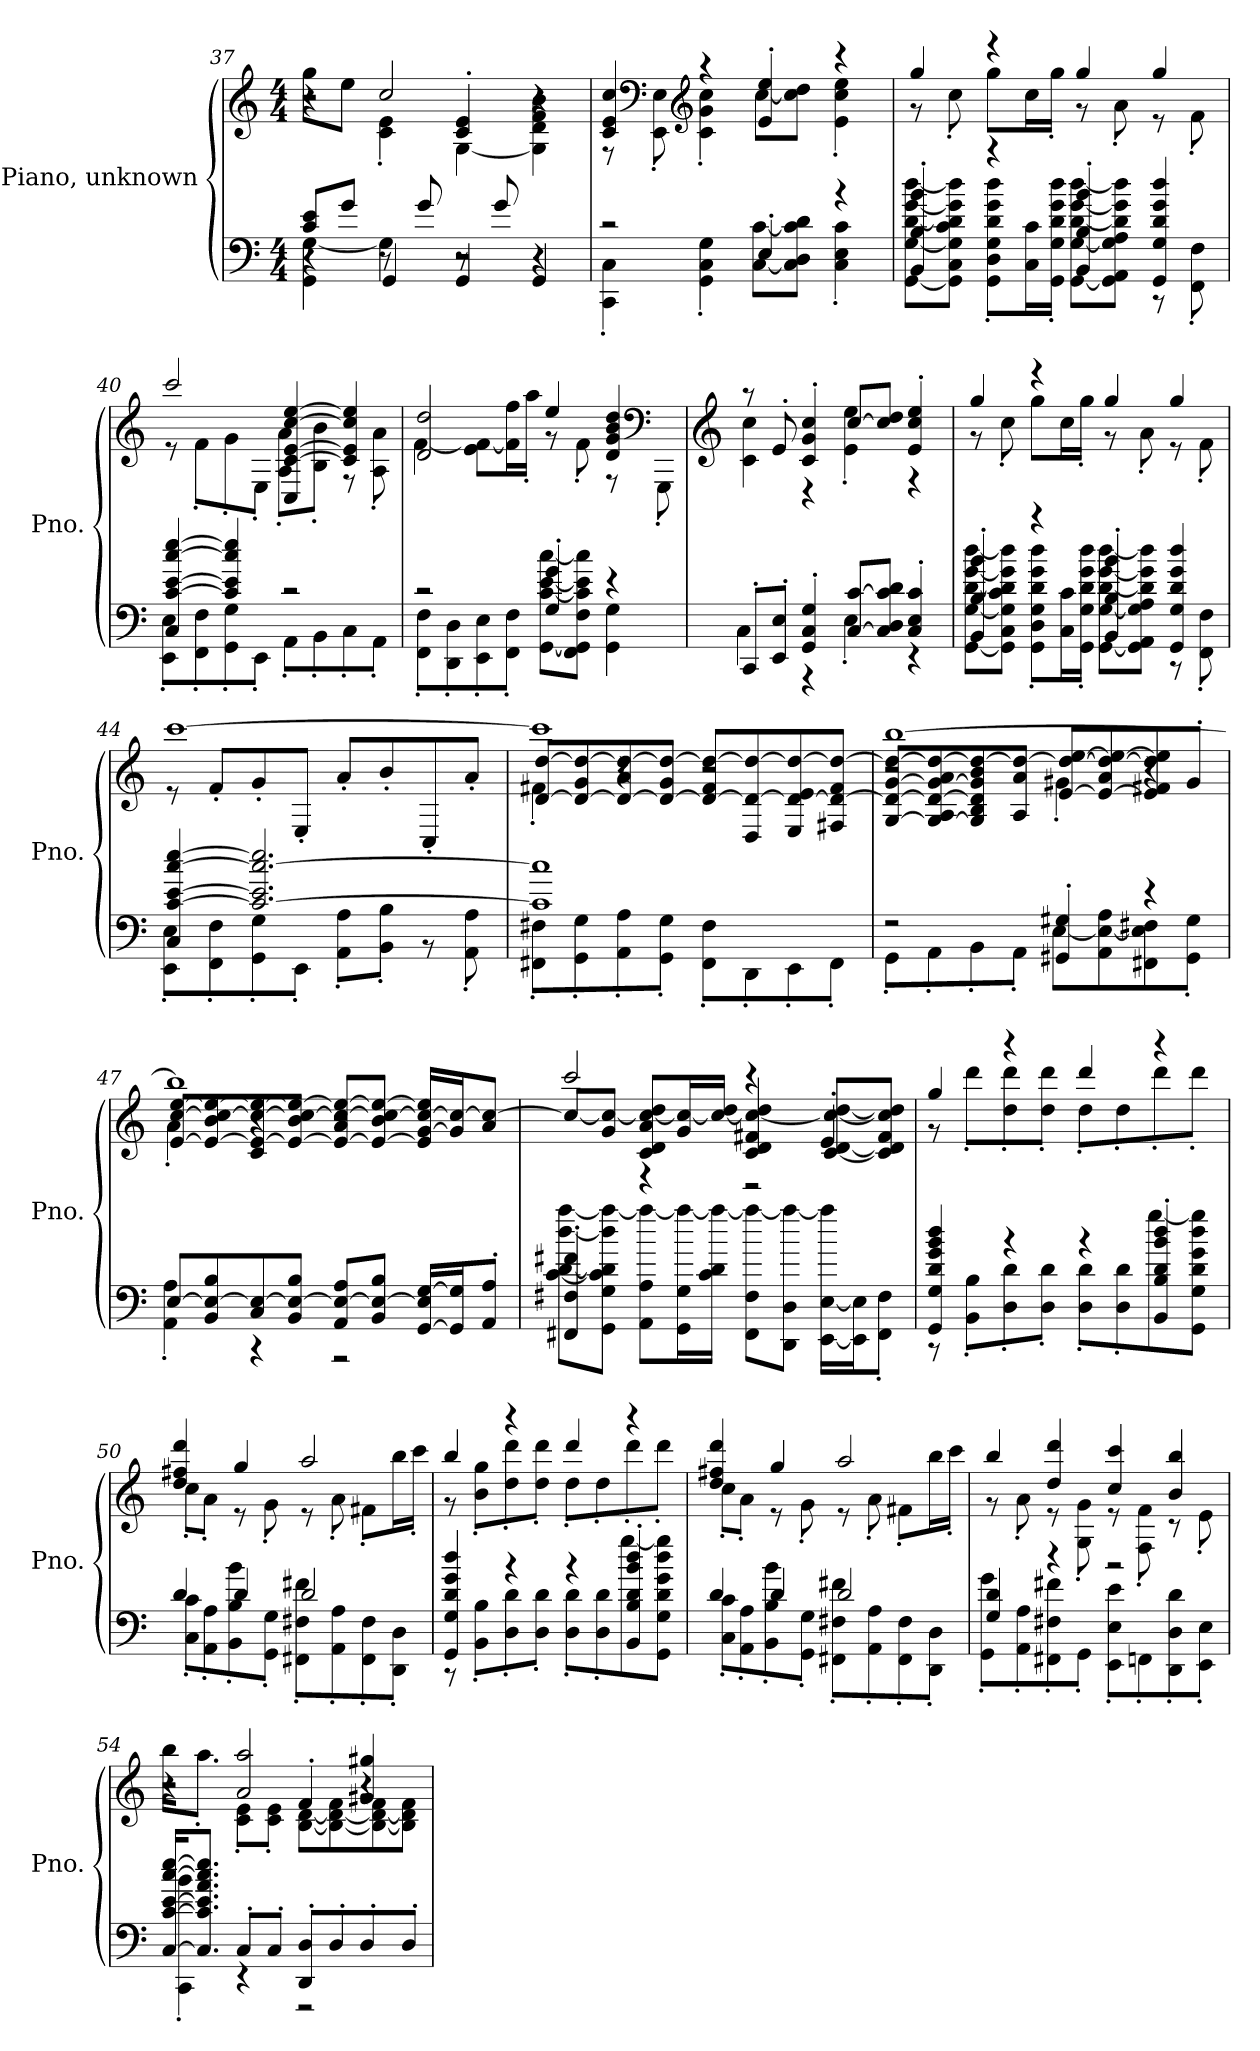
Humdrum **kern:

**kern	**kern
*part1	*part1
*staff2	*staff1
*I"Piano, unknown	*
*I'Pno.	*
*clefF4	*clefG2
*k[]	*k[]
*M4/4	*M4/4
=37	=37
*^	*^
*	*^	*	*^
8c/ 8e/L	4GG\ [4G\	4r	4r	8gg\L	2r
8g/J	.	.	.	8ee\J	.
8r	4G\]	4GG/	2cc/	4c\' 4e\'	.
8g/	.	.	.	.	.
8r	2r	4GG/	.	[4G\	4c/' 4e/'
8g/	.	.	.	.	.
4GG/	.	4r	4r	4G\] 4d\ 4f\ 4b\	4r
*	*v	*v	*	*	*
*	*	*	*v	*v
=38	=38	=38	=38
2r	4CC\' 4C\'	4c/ 4e/ 4cc/	8r
*	*	*clefF4	*
.	.	.	8EE\' 8E\'
*	*	*clefG2	*
.	4GG\' 4C\' 4G\'	4r	4c\' 4g\' 4cc\'
4E'/	[8C\ [8c\L	4e/' 4ee/'	[8cc\L
.	8C\] 8D\ 8c\] 8d\J	.	8cc\] 8dd\J
4r	4C\' 4E\' 4c\'	4r	4e\' 4cc\' 4ee\'
!!LO:LB:g=z	!!
=39	=39	=39	=39
4BB/' 4B/' 4b/'	[8GG\ [8G\ [8d\ [8g\ [8dd\L	4gg/	8r
.	8GG\] 8C\ 8G\] 8c\ 8d\] 8g\] 8dd\]J	.	8cc'\
4r	8GG\' 8D\' 8G\' 8d\' 8g\' 8dd\'L	4r	8gg\L
.	16C\ 16c\L	.	16cc\L
.	16GG\' 16G\' 16d\' 16g\' 16dd\'JJ	.	16gg'\JJ
4BB/' 4B/' 4b/'	[8GG\ [8G\ [8d\ [8g\ [8dd\L	4gg/	8r
.	8GG\] 8AA\ 8G\] 8A\ 8d\] 8g\] 8dd\]J	.	8a'\
4GG/ 4G/ 4d/ 4g/ 4dd/	8r	4gg/	8r
.	8FF\' 8F\'	.	8f'\
=40	=40	=40	=40
4C/ [4c/ [4e/ [4cc/ [4ee/	8EE\' 8E\'L	2ccc/	8r
.	8FF\' 8F\'	.	8f'\L
4c/] 4e/] 4cc/] 4ee/]	8GG\' 8G\'	.	8g'\
.	8EE'\J	.	8E'\J
2r	8AA'\L	4C/ [4c/ [4e/ [4cc/ [4ee/	8A\' 8a\'L
.	8BB'\	.	8B\' 8b\'J
.	8C'\	4c/] 4e/] 4cc/] 4ee/]	8r
.	8AA'\J	.	8A\' 8a\'
=41	=41	=41	=41
2r	8FF\' 8F\'L	2d/ 2dd/	[4f\
.	8DD\' 8D\'	.	.
.	8EE\' 8E\'	.	8e\ 8f\_L
.	8FF\' 8F\'J	.	16f\] 16ff\L
.	.	.	16aa'\JJ
4G/' 4g/'	[8GG\ [8c\ [8e\ [8cc\L	4ee/	8r
.	8FF\ 8GG\] 8F\ 8c\] 8e\] 8cc\]J	.	8f'\
4r	4GG\ 4G\	4d/ 4g/ 4b/ 4dd/	8r
*	*	*clefF4	*
.	.	.	8GGG'\
!!LO:LB:g=z	!!
=42	=42	=42	=42
*	*	*clefG2	*
8CC'/L	4C\	8r	4c\ 4cc\
8EE/' 8E/'J	.	8e'/	.
4GG/' 4C/' 4G/'	4r	4c/' 4g/' 4cc/'	4r
[8C/ [8c/L	4E'\	[8cc/L	4e\' 4ee\'
8C/] 8D/ 8c/] 8d/J	.	8cc/] 8dd/J	.
4C/' 4E/' 4c/'	4r	4e/' 4cc/' 4ee/'	4r
=43	=43	=43	=43
4BB/' 4B/' 4b/'	[8GG\ [8G\ [8d\ [8g\ [8dd\L	4gg/	8r
.	8GG\] 8C\ 8G\] 8c\ 8d\] 8g\] 8dd\]J	.	8cc'\
4r	8GG\' 8D\' 8G\' 8d\' 8g\' 8dd\'L	4r	8gg\L
.	16C\ 16c\L	.	16cc\L
.	16GG\' 16G\' 16d\' 16g\' 16dd\'JJ	.	16gg'\JJ
4BB/' 4B/' 4b/'	[8GG\ [8G\ [8d\ [8g\ [8dd\L	4gg/	8r
.	8GG\] 8AA\ 8G\] 8A\ 8d\] 8g\] 8dd\]J	.	8a'\
4GG/ 4G/ 4d/ 4g/ 4dd/	8r	4gg/	8r
.	8FF\' 8F\'	.	8f'\
=44	=44	=44	=44
4C/ [4c/ [4e/ [4cc/ [4ee/	8EE\' 8E\'L	[1ccc	8r
.	8FF\' 8F\'	.	8f'/L
2.c/_ 2.e/] 2.cc/_ 2.ee/]	8GG\' 8G\'	.	8g'/
.	8EE'\J	.	8E'/J
.	8AA\' 8A\'L	.	8a'/L
.	8BB\' 8B\'J	.	8b'/
.	8r	.	8C'/
.	8AA\' 8A\'	.	8a'/J
!!LO:LB:g=z
=45	=45	=45	=45
*	*	*	*^
1c] 1cc]	8FF#X\' 8F#X\'L	1ccc]	4f#X'\	[8d/ [8dd/L
.	8GG\' 8G\'	.	.	8d/_ 8g/ 8dd/_
.	8AA\' 8A\'	.	4r	8d/_ 8a/ 8dd/_
.	8GG\' 8G\'J	.	.	8d/_ 8g/ 8dd/_J
.	8FF#\' 8F#\'L	.	2r	8d/_ 8f#/ 8dd/_L
.	8DD'\	.	.	8D/ 8d/_ 8dd/_
.	8EE'\	.	.	8E/ 8d/_ 8e/ 8dd/_
.	8FF#'\J	.	.	8F#X/ 8d/_ 8f#/ 8dd/_J
=46	=46	=46	=46	=46
2r	8GG'\L	[1bb	2r	[8G/ 8d/_ [8g/ 8dd/_L
.	8AA'\	.	.	8G/_ 8A/ 8d/_ 8g/_ 8a/ 8dd/_
.	8BB'\	.	.	8G/] 8B/ 8d/] 8g/] 8b/ 8dd/_
.	8AA'\J	.	.	8A/ 8a/ 8dd/_J
4GG#X/' 4G#X/'	[8E\L	.	4g#X'\	[8e/ 8dd/_ [8ee/L
.	8AA\ 8E\_ 8A\	.	.	8e/_ 8a/ 8dd/_ 8ee/_
4r	8FF#X\ 8E\] 8F#X\	.	4r	8e/] 8f#X/ 8dd/] 8ee/]
.	8GG#\' 8G#\'J	.	.	8g#'/J
!!LO:LB:g=z	!!	!!
=47	=47	=47	=47	=47
[8E/L	4AA\' 4A\'	1bb]	4a'\	[8e/ [8cc/ [8ee/L
8BB/ 8E/_ 8B/	.	.	.	8e/_ 8b/ 8cc/_ 8ee/_
8C/ 8E/_	4r	.	4r	8c/ 8e/_ 8cc/_ 8ee/_
8BB/ 8E/_ 8B/J	.	.	.	8e/_ 8b/ 8cc/_ 8ee/_J
8AA/ 8E/_ 8A/L	2r	.	2r	8e/_ 8a/ 8cc/_ 8ee/_L
8BB/ 8E/_ 8B/J	.	.	.	8e/_ 8b/ 8cc/_ 8ee/_J
[16GG/ 16E/] [16G/LL	.	.	.	16e/] [16g/ 16cc/_ 16ee/]LL
16GG/] 16G/]J	.	.	.	16g/] 16cc/_J
8AA/' 8A/'J	.	.	.	8a/ 8cc/_J
*	*	*	*v	*v
=48	=48	=48	=48
4FF#X/' 4F#X/' 4f#X/'	[8c\ [8d\ [8dd\ [8aa\L	2ccc/	8cc/L_
.	8GG\ 8G\ 8c\] 8d\] 8dd\] 8aa\_J	.	8g/ 8cc/_J
4r	8AA\ 8A\ 8aa\_L	.	8c/ 8d/ 8a/ 8cc/_ 8dd/L
.	16GG\ 16G\ 16aa\_L	.	16g/ 16cc/_L
.	16c\ 16d\ 16aa\_JJ	.	16cc/_ 16dd/JJ
2r	8FF#\ 8F#\ 8aa\_L	4r	4c/ 4d/ 4f#X/ 4cc/_ 4dd/
.	8DD\ 8D\ 8aa\_J	.	.
.	[16EE\ [16E\ 16aa\]LL	4e'/	[8c/ [8d/ 8cc/_ [8dd/L
.	16EE\] 16E\]J	.	.
.	8FF#\' 8F#\'J	.	8c/] 8d/] 8f#/ 8cc/] 8dd/]J
!!LO:LB:g=z	!!
=49	=49	=49	=49
4GG/ 4G/ 4d/ 4g/ 4b/ 4dd/	8r	4gg/	8r
.	8BB\' 8B\'L	.	8ddd'\L
4r	8D\' 8d\'	4r	8dd\' 8ddd\'
.	8D\' 8d\'J	.	8dd\' 8ddd\'J
4r	8D\' 8d\'L	4ddd/	8dd'\L
.	8D\' 8d\'	.	8dd'\
4BB/' 4B/' 4d/' 4b/' 4dd/'	[8gg\	4r	8ddd'\
.	8GG\ 8G\ 8d\ 8g\ 8dd\ 8gg\]J	.	8ddd'\J
=50	=50	=50	=50
4d/	8C\' 8c\'L	4dd/ 4ff#X/ 4ddd/	8cc'\L
.	8AA\' 8A\'	.	8a'\J
4d/	8BB\' 8B\' 8b\'	4gg/	8r
.	8GG\' 8G\'J	.	8g'\
2d/	8FF#X\' 8F#X\' 8f#X\'L	2aa/	8r
.	8AA\' 8A\'	.	8a'\
.	8FF#\' 8F#\'	.	8f#X'\L
.	8DD\' 8D\'J	.	16bb\L
.	.	.	16ccc'\JJ
=51	=51	=51	=51
4GG/ 4G/ 4d/ 4g/ 4dd/	8r	4bb/	8r
.	8BB\' 8B\'L	.	8b\' 8gg\'L
4r	8D\' 8d\'	4r	8dd\' 8ddd\'
.	8D\' 8d\'J	.	8dd\' 8ddd\'J
4r	8D\' 8d\'L	4ddd/	8dd'\L
.	8D\' 8d\'	.	8dd'\
4BB/' 4B/' 4d/' 4b/' 4dd/'	[8gg\	4r	8ddd'\
.	8GG\ 8G\ 8d\ 8g\ 8dd\ 8gg\]J	.	8ddd'\J
!!LO:PB:g=z	!!
=52	=52	=52	=52
4d/	8C\' 8c\'L	4dd/ 4ff#X/ 4ddd/	8cc'\L
.	8AA\' 8A\'	.	8a'\J
4d/	8BB\' 8B\' 8b\'	4gg/	8r
.	8GG\' 8G\'J	.	8g'\
2d/	8FF#X\' 8F#X\' 8f#X\'L	2aa/	8r
.	8AA\' 8A\'	.	8a'\
.	8FF#\' 8F#\'	.	8f#X'\L
.	8DD\' 8D\'J	.	16bb\L
.	.	.	16ccc'\JJ
=53	=53	=53	=53
4G/ 4d/	8GG\' 8g\'L	4bb/	8r
.	8AA\' 8A\'	.	8a'\
4r	8FF#X\' 8F#X\' 8f#X\'	4dd/ 4ddd/	8r
.	8GG'\J	.	8G\' 8g\'
2r	8EE\' 8E\' 8e\'L	4cc/ 4ccc/	8r
.	8FFn'\	.	8F\' 8f\'
.	8DD\' 8D\' 8d\'	4b/ 4bb/	8r
.	8EE\' 8E\'J	.	8e'\
=54	=54	=54	=54
*	*	*	*^
[16C/ [16c/ [16e/ [16cc/ [16ee/KL	4CC\' 4b\'	4r	16bb\KL	2r
8.C/] 8.c/] 8.e/] 8.a/ 8.cc/] 8.ee/]J	.	.	8.aa'\J	.
8C'/L	4r	2a/ 2aa/	8c\' 8e\'L	.
8C'/J	.	.	8c\' 8e\'J	.
8DD/' 8D/'L	2r	.	[8B\ [8d\L	4f'/
8D'/	.	.	8B\_ 8d\_ 8f\	.
8D'/	.	4g#X/ 4gg#X/	8B\_ 8d\_ 8f\	4r
8D'/J	.	.	8B\] 8d\] 8f\J	.
*v	*v	*	*	*
*	*v	*v	*v
=	=
*-	*-
